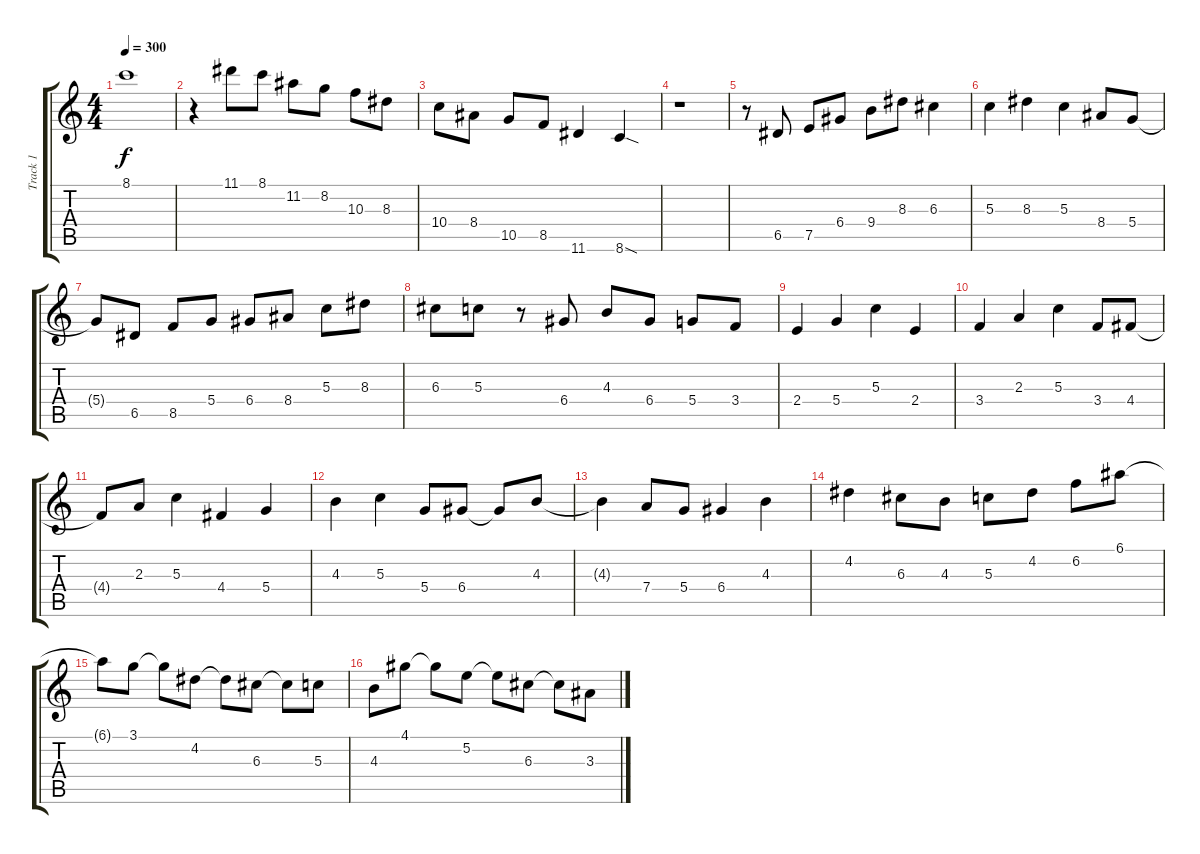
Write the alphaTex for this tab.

\track ("Track 1" "Track 1") {instrument electricguitarjazz}
\staff {score tabs}
\tuning (E4 B3 G3 D3 A2 E2) {hide}
\ts (4 4)
\tempo 300
\clef g2
\ks c
8.1{t}.1{dy f} |
r.4 11.1.8 8.1.8 11.2.8 8.2.8 10.3.8 8.3.8 |
10.4.8 8.4.8 10.5.8 8.5.8 11.6.4 8.6{sod}.4 |
r.1 |
r.8 6.5.8 7.5.8 6.4.8 9.4.8 8.3.8 6.3.4 |
5.3.4 8.3.4 5.3.4 8.4.8 5.4.8 |
5.4{t}.8 6.5.8 8.5.8 5.4.8 6.4.8 8.4.8 5.3.8 8.3.8 |
6.3.8 5.3.8 r.8 6.4.8 4.3.8 6.4.8 5.4.8 3.4.8 |
2.4.4 5.4.4 5.3.4 2.4.4 |
3.4.4 2.3.4 5.3.4 3.4.8 4.4.8 |
4.4{t}.8 2.3.8 5.3.4 4.4.4 5.4.4 |
4.3.4 5.3.4 5.4.8 6.4.8 6.4{t}.8 4.3.8 |
4.3{t}.4 7.4.8 5.4.8 6.4.4 4.3.4 |
4.2.4 6.3.8 4.3.8 5.3.8 4.2.8 6.2.8 6.1.8 |
6.1{t}.8 3.1.8 3.1{t}.8 4.2.8 4.2{t}.8 6.3.8 6.3{t}.8 5.3.8 |
4.3.8 4.1.8 4.1{t}.8 5.2.8 5.2{t}.8 6.3.8 6.3{t}.8 3.3.8
